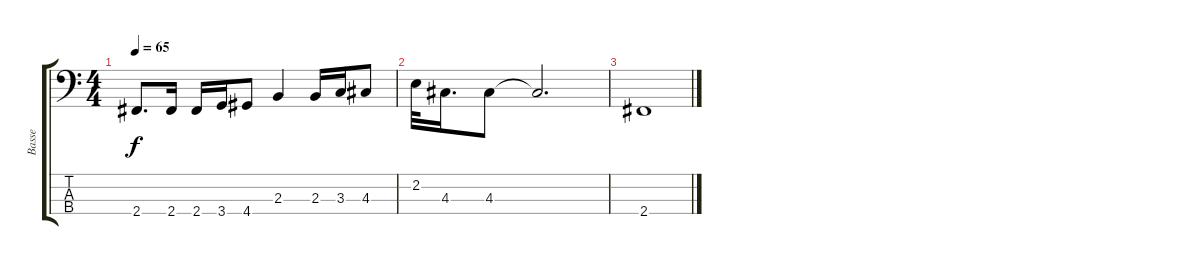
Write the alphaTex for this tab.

\track ("Basse" "Basse") {instrument electricbassfinger}
\staff {score tabs}
\tuning (G2 D2 A1 E1) {hide}
\ts (4 4)
\tempo 65
\clef f4
\ks c
2.4.8{d dy f} 2.4.16 2.4.16 3.4.16 4.4.8 2.3.4 2.3.16 3.3.16 4.3.8 |
2.2.32 4.3.16{d} 4.3.8 4.3{t}.2{d} |
2.4.1
